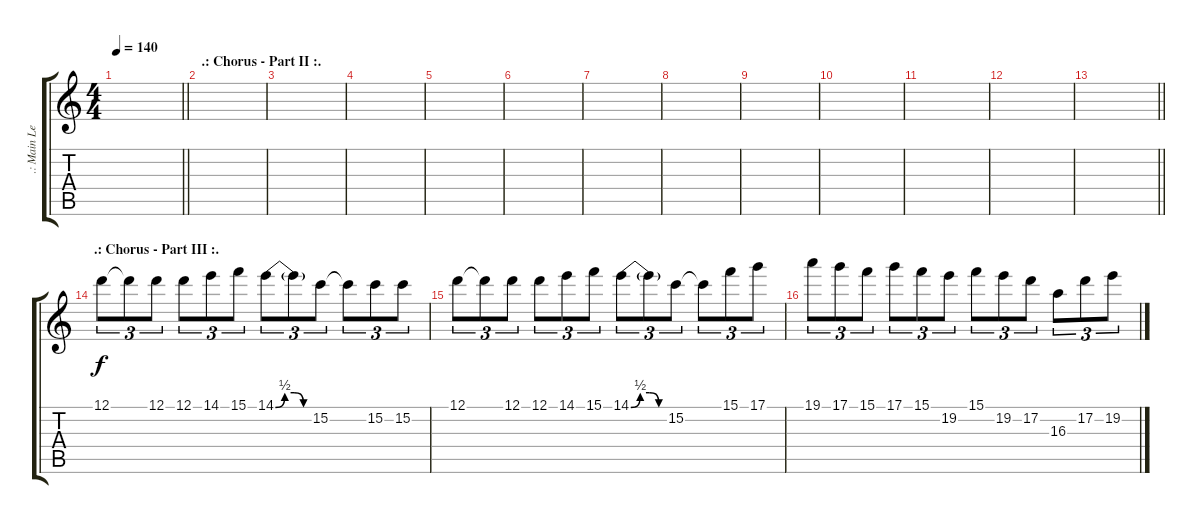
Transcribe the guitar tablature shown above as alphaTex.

\track (".: Main Lead Guitar :." ".: Main Le") {instrument distortionguitar}
\staff {score tabs}
\tuning (D4 A3 F3 C3 G2 D2) {hide}
\ts (4 4)
\tempo 140
\clef g2
\barLineRight lightlight
\ks c
|
\section ("" ".: Chorus - Part II :.")
|
|
|
|
|
|
|
|
|
|
|
\barLineRight lightlight
|
\section ("" ".: Chorus - Part III :.")
12.1.8{tu (3 2) balance 2} 12.1{t}.8{tu (3 2)} 12.1.8{tu (3 2)} 12.1.8{tu (3 2)} 14.1.8{tu (3 2)} 15.1.8{tu (3 2)} 14.1{be (custom 0 0 15 2 30 2 45 0 60 0)}.8{tu (3 2)} 14.1{t}.8{tu (3 2)} 15.2.8{tu (3 2)} 15.2{t}.8{tu (3 2)} 15.2.8{tu (3 2)} 15.2.8{tu (3 2)} |
12.1.8{tu (3 2)} 12.1{t}.8{tu (3 2)} 12.1.8{tu (3 2)} 12.1.8{tu (3 2)} 14.1.8{tu (3 2)} 15.1.8{tu (3 2)} 14.1{be (custom 0 0 15 2 30 2 45 0 60 0)}.8{tu (3 2)} 14.1{t}.8{tu (3 2)} 15.2.8{tu (3 2)} 15.2{t}.8{tu (3 2)} 15.1.8{tu (3 2)} 17.1.8{tu (3 2)} |
19.1.8{tu (3 2)} 17.1.8{tu (3 2)} 15.1.8{tu (3 2)} 17.1.8{tu (3 2)} 15.1.8{tu (3 2)} 19.2.8{tu (3 2)} 15.1.8{tu (3 2)} 19.2.8{tu (3 2)} 17.2.8{tu (3 2)} 16.3.8{tu (3 2)} 17.2.8{tu (3 2)} 19.2.8{tu (3 2)}
